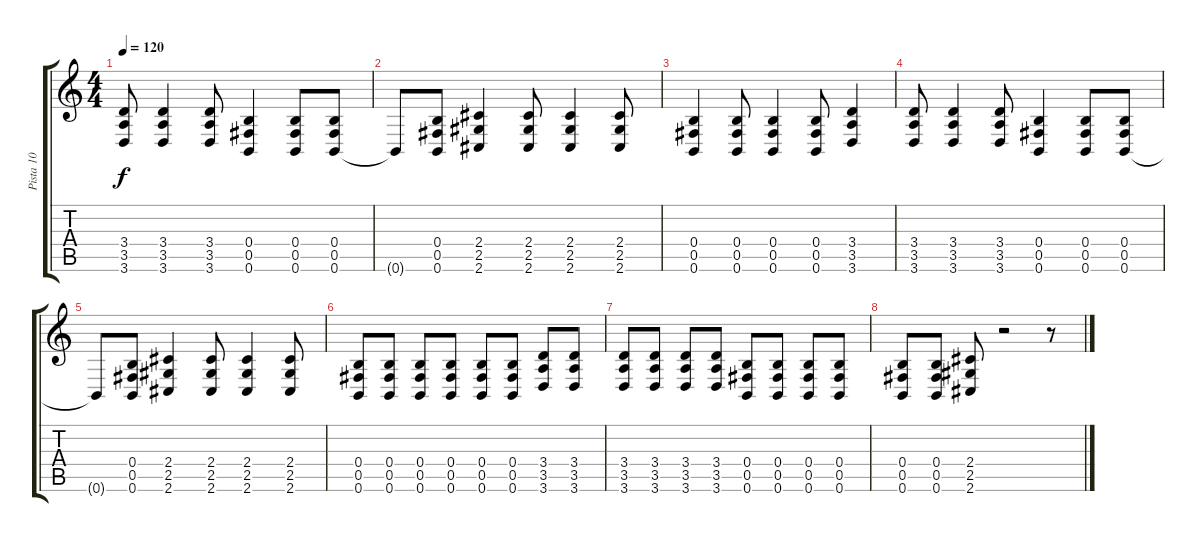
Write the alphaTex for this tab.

\track ("Pista 10" "Pista 10") {instrument distortionguitar}
\staff {score tabs}
\tuning (Db4 Ab3 E3 B2 Gb2 B1) {hide}
\ts (4 4)
\tempo 120
\clef g2
\ks c
(3.4 3.5 3.6).8{dy f} (3.4 3.5 3.6).4 (3.4 3.5 3.6).8 (0.4 0.5 0.6).4 (0.4 0.5 0.6).8 (0.4 0.5 0.6).8 |
0.6{t}.8 (0.4 0.5 0.6).8 (2.4 2.5 2.6).4 (2.4 2.5 2.6).8 (2.4 2.5 2.6).4 (2.4 2.5 2.6).8 |
(0.4 0.5 0.6).4 (0.4 0.5 0.6).8 (0.4 0.5 0.6).4 (0.4 0.5 0.6).8 (3.4 3.5 3.6).4 |
(3.4 3.5 3.6).8 (3.4 3.5 3.6).4 (3.4 3.5 3.6).8 (0.4 0.5 0.6).4 (0.4 0.5 0.6).8 (0.4 0.5 0.6).8 |
0.6{t}.8 (0.4 0.5 0.6).8 (2.4 2.5 2.6).4 (2.4 2.5 2.6).8 (2.4 2.5 2.6).4 (2.4 2.5 2.6).8 |
(0.4 0.5 0.6).8 (0.4 0.5 0.6).8 (0.4 0.5 0.6).8 (0.4 0.5 0.6).8 (0.4 0.5 0.6).8 (0.4 0.5 0.6).8 (3.4 3.5 3.6).8 (3.4 3.5 3.6).8 |
(3.4 3.5 3.6).8 (3.4 3.5 3.6).8 (3.4 3.5 3.6).8 (3.4 3.5 3.6).8 (0.4 0.5 0.6).8 (0.4 0.5 0.6).8 (0.4 0.5 0.6).8 (0.4 0.5 0.6).8 |
(0.4 0.5 0.6).8 (0.4 0.5 0.6).8 (2.4 2.5 2.6).8 r.2 r.8
